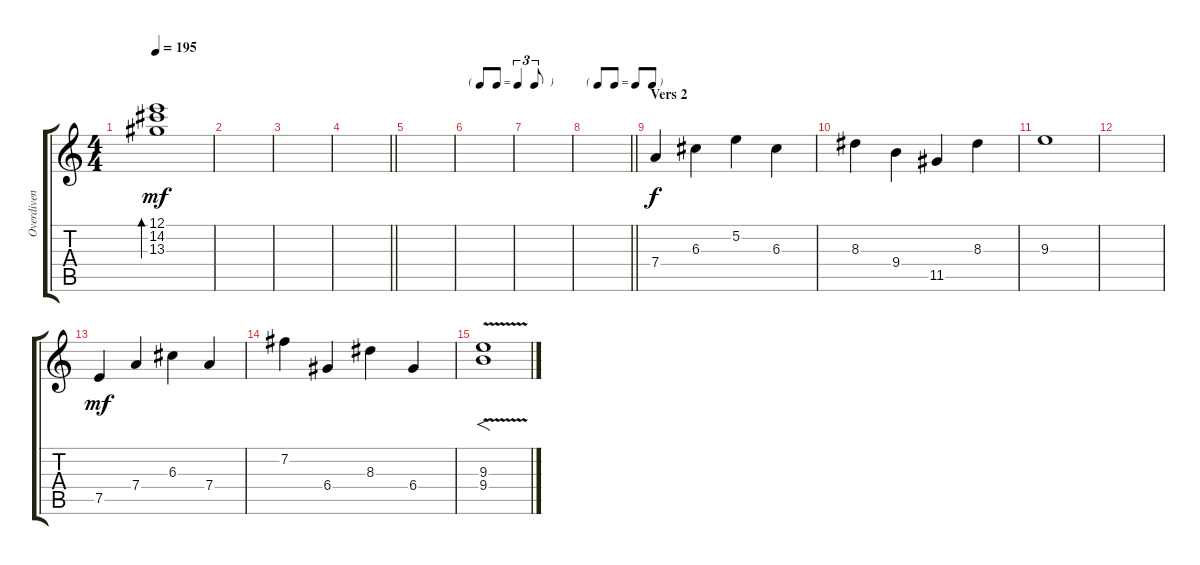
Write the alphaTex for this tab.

\track ("Overdiven Björn" "Overdiven ") {instrument overdrivenguitar}
\staff {score tabs}
\tuning (E4 B3 G3 D3 A2 E2) {hide}
\ts (4 4)
\section ("" "")
\tempo 195
\clef g2
\ks c
(12.1 14.2 13.3).1{bd 480 dy mf} |
|
|
\barLineRight lightlight
|
|
\tf triplet8th
|
|
\tf none
\barLineRight lightlight
|
\section ("" "Vers 2")
7.4.4{dy f} 6.3.4 5.2.4 6.3.4 |
8.3.4 9.4.4 11.5.4 8.3.4 |
9.3.1 |
|
7.5.4{dy mf} 7.4.4 6.3.4 7.4.4 |
7.2.4 6.4.4 8.3.4 6.4.4 |
(9.3{v} 9.4{v}).1{f}
